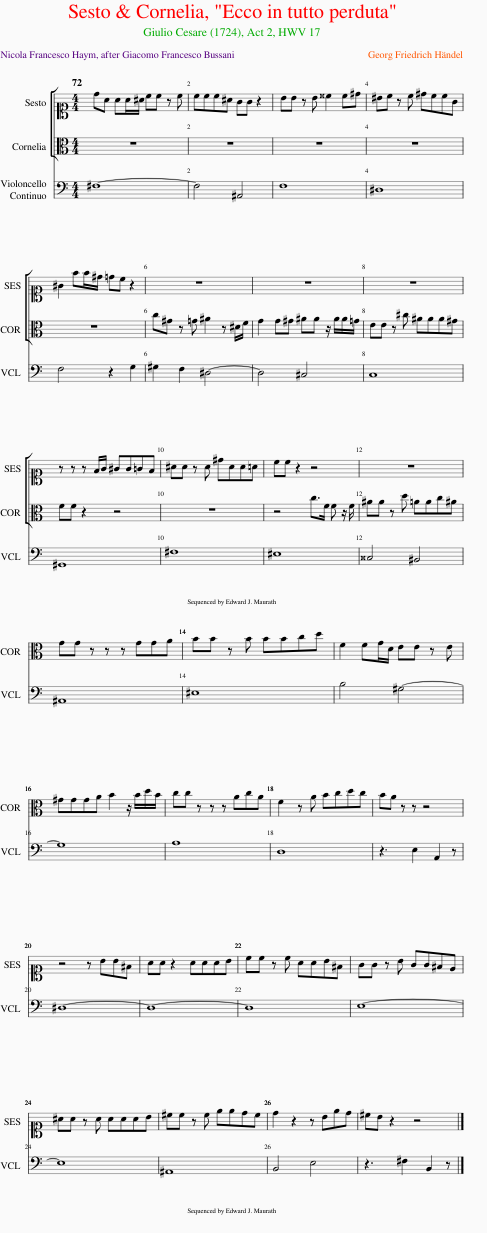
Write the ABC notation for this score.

X:1
%%score [ 1 2 ] { ( 3 5 6 ) | ( 4 7 8 9 ) } { 10 | 11 } 12
L:1/8
Q:1/4=72
M:4/4
I:linebreak $
K:C
V:1 alto1
V:2 alto
V:3 treble
V:5 treble
V:6 treble
V:4 bass
V:7 bass
V:8 bass
V:9 bass
V:10 treble
V:11 bass
V:12 bass
V:1
 dA AA/^A/ cc z c | ccc^A GG z2 | BB z B ^^c2 c^d | ^Bc z c ^dccG |$ ^G2 ff/^d/ =dc z2 | %5
 z8 | z8 | z8 |$ z z z F/G/ ^GG=GF | ^AA z A ^dAA=A | %10
 cc z2 z4 | z8 |$ z8 | z8 | z8 |$ %15
 z8 | z8 | z8 | z8 |$ z4 z BB^F | %20
 AA z2 AAAB | cc z c AAB^F | GG z B GG^FE |$ ^AA z A AAAB | ^cc z c eedc | %25
 d2 z2 z Bed | ^cB z2 z4 |] %27
V:2
 z8 | z8 | z8 | z8 |$ z8 | %5
 c^G z =G ^A2 z ^D/F/ | G2 G^G ^AA z/ A/A/=G/ | EE z ^c ^AAA^G |$ FF z2 z4 | z8 | %10
 z4 c>F F z/ F/ | ^AA z d =AAc^A |$ GG z z z GGA | BB z B BBcd | F2 FG/D/ EE z E |$ %15
 ^GGGA B2 z/ B/d/B/ | cc z z z AcA | F2 z A Bcdc | BA z z z4 |$ z8 | %20
 z8 | z8 | z8 |$ z8 | z8 | %25
 z8 | z8 |] %27
V:3
 [DA]8 | [D^F]4 D4 | [DG]4 [DFB]4 | [CG]8 |$ C4 z2 [C^D]2 | %5
 z8 | z8 | z8 |$ z4 [CF]4 | ^D4 [D^F]4 | %10
 [CA]4 z4 | z8 |$ z8 | z8 | z8 |$ %15
 z8 | z8 | z8 | z4 z2 z z |$ z3 ^d4 z | %20
 [B,^D]4 [B,D^F]4 | A4 [^D^FAB]4 | z4 E4 |$ [^CEG]4 [CEG]4 | [EG^A]4 [EG^c]4 | %25
 [D^F]4 G4 | z3 [^A,^CE^F^A]2 [DB]2 z |] %27
V:4
 ^F,8 | [^^G,^B,]4 [^A,,^^F,]4 | [^E,B,]4 ^^F,4 | ^D,8 |$ [^E,^G,]4 z2 ^^F,2 | %5
 z8 | z8 | z8 |$ z4 ^G,4 | [^F,^A,]4 A,4 | %10
 ^E,4 z4 | z8 |$ z8 | z8 | z8 |$ %15
 z8 | z8 | z8 | z4 z2 z z |$ z3/2 ^F6 z/ | %20
 [^F,A,]4 A,4 | [C^D^F]4 z4 | [E,G,B,]4 [G,B,]4 |$ [E,^A,]4 [^^F,A,]4 | [^A,,^C]4 [^A,C]4 | %25
 B,,4 [E,B,]4 | z3 ^F,2 [B,,F,B,]2 z |] %27
V:5
 x8 | x8 | x8 | x8 |$ x8 | %5
 x8 | x8 | x8 |$ x8 | x8 | %10
 x8 | x8 |$ x8 | x8 | x8 |$ %15
 x8 | x8 | x8 | x8 |$ z2 z/ B4 z/ z | %20
 x8 | x8 | x8 |$ x8 | x8 | %25
 x8 | x8 |] %27
V:6
 x8 | x8 | x8 | x8 |$ x8 | %5
 x8 | x8 | x8 |$ x8 | x8 | %10
 x8 | x8 |$ x8 | x8 | x8 |$ %15
 x8 | x8 | x8 | x8 |$ z2 A6 | %20
 x8 | x8 | x8 |$ x8 | x8 | %25
 x8 | x8 |] %27
V:7
 x8 | x8 | x8 | x8 |$ x8 | %5
 x8 | x8 | x8 |$ x8 | x8 | %10
 x8 | x8 |$ x8 | x8 | x8 |$ %15
 x8 | x8 | x8 | x8 |$ z/ B,6 z/ z | %20
 x8 | x8 | x8 |$ x8 | x8 | %25
 x8 | x8 |] %27
V:8
 x8 | x8 | x8 | x8 |$ x8 | %5
 x8 | x8 | x8 |$ x8 | x8 | %10
 x8 | x8 |$ x8 | x8 | x8 |$ %15
 x8 | x8 | x8 | x8 |$ ^D,8 | %20
 x8 | x8 | x8 |$ x8 | x8 | %25
 x8 | x8 |] %27
V:9
 x8 | x8 | x8 | x8 |$ x8 | %5
 x8 | x8 | x8 |$ x8 | x8 | %10
 x8 | x8 |$ x8 | x8 | x8 |$ %15
 x8 | x8 | x8 | x8 |$ z ^D6 z | %20
 x8 | x8 | x8 |$ x8 | x8 | %25
 x8 | x8 |] %27
V:10
 z8 | z8 | z8 | z8 |$ z4 z2 [C^D]2 | %5
 [CF]2 [D^G]2 =G4 | ^D4 [DG]4 | z4 [CG]4 |$ C4 z4 | z8 | %10
 z4 [CF]4 | F4 [^F,D]4 |$ D4 D4 | [DG]8 | D4 z4 |$ %15
 E4 [E^G]2 z2 | [CE]4 [CEA]4 | z8 | z3 [B,DE^G]2 A2 z |$ z8 | %20
 z8 | z8 | z8 |$ z8 | z8 | %25
 z4 z4 | z8 |] %27
V:11
 z8 | z8 | z8 | z8 |$ z4 z2 ^^F,2 | %5
 ^G,2 [^E,B,]2 [^D,^A,]4 | [G,^A,]4 [^C,A,]4 | [C,E,^^F,^A,]4 [E,A,]4 |$ [^G,,^E,]4 z4 | z8 | %10
 z4 A,4 | [D,^A,]4 C,4 |$ [^A,,G,]4 [^^F,^A,]4 | [^E,B,]8 | B,4 [^G,B,]4 |$ %15
 B,4 B,2 z2 | A,4 z4 | [D,F,A,]8 | z3 [E,^G,]2 [A,,E,C]2 z |$ z8 | %20
 z8 | z8 | z8 |$ z8 | z8 | %25
 z4 z4 | z8 |] %27
V:12
 ^F,8- | F,4 ^A,,4 | F,8 | ^D,8 |$ F,4 z2 G,2 | %5
 ^G,2 F,2 ^D,4- | D,4 ^C,4 | C,8 |$ ^G,,8 | ^F,8 | %10
 ^E,8 | ^^C,4 ^B,,4 |$ ^A,,8 | ^E,8 | B,4 ^G,4- |$ %15
 G,8 | A,8 | D,8 | z3 E,2 A,,2 z |$ ^D,8- | %20
 D,8- | D,8 | E,8- |$ E,8 | ^A,,8 | %25
 B,,4 E,4 | z3 ^F,2 B,,2 z |] %27
